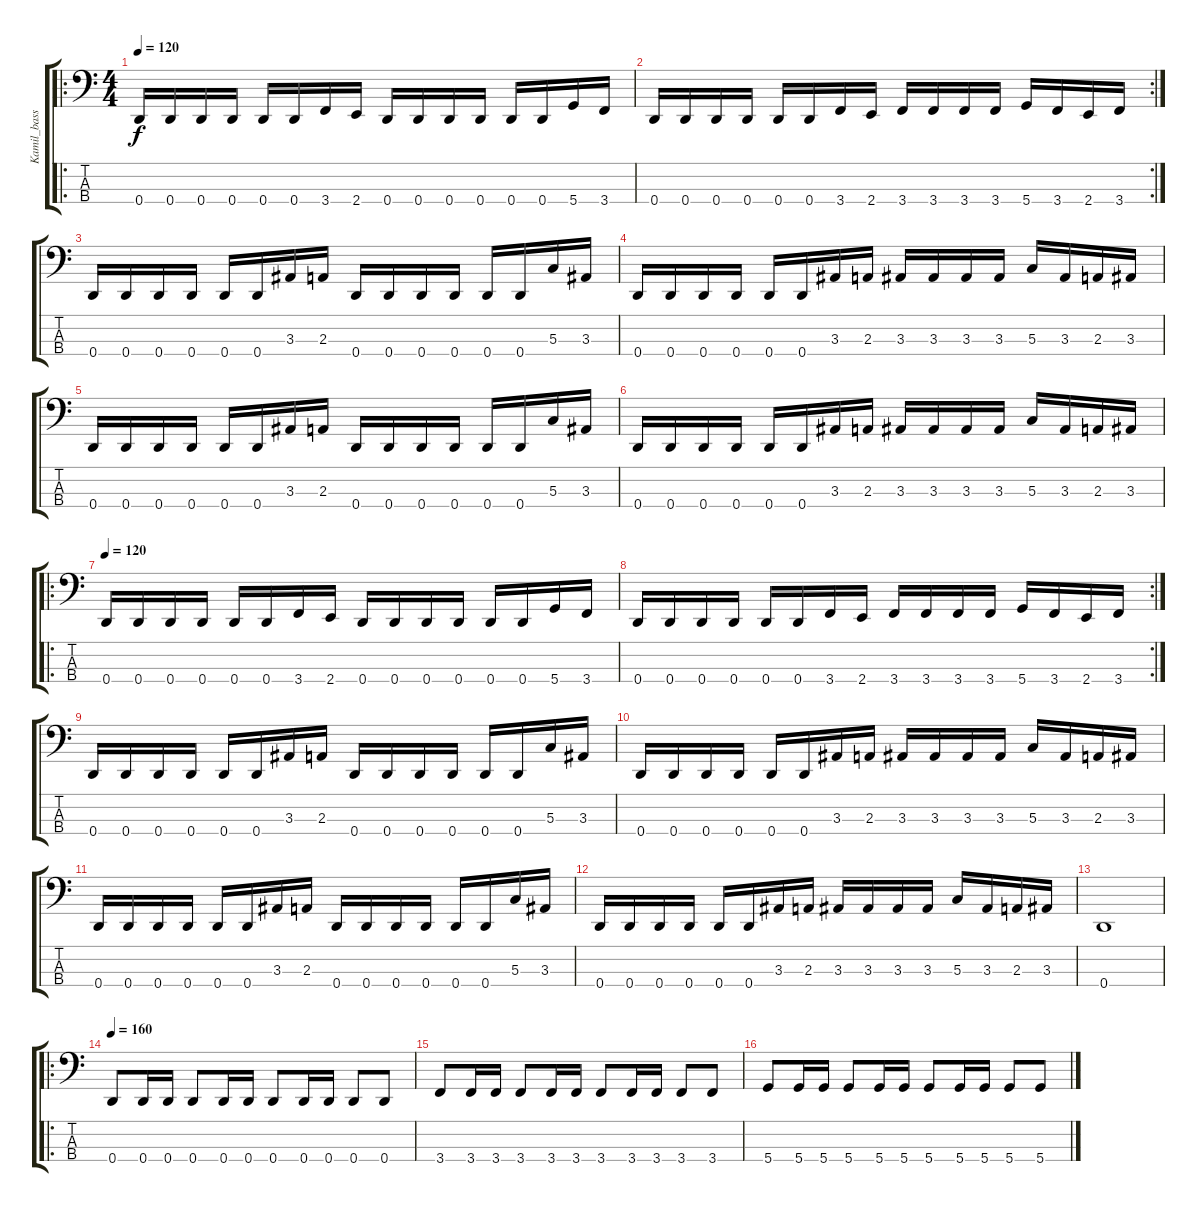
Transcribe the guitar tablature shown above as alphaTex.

\track ("Kamil_bass" "Kamil_bass") {instrument electricguitarjazz}
\staff {score tabs}
\tuning (F2 C2 G1 D1) {hide}
\ro
\ts (4 4)
\tempo 120
\clef f4
\ks c
0.4.16{dy f instrument electricguitarjazz} 0.4.16 0.4.16 0.4.16 0.4.16 0.4.16 3.4.16 2.4.16 0.4.16 0.4.16 0.4.16 0.4.16 0.4.16 0.4.16 5.4.16 3.4.16 |
\rc 2
0.4.16 0.4.16 0.4.16 0.4.16 0.4.16 0.4.16 3.4.16 2.4.16 3.4.16 3.4.16 3.4.16 3.4.16 5.4.16 3.4.16 2.4.16 3.4.16 |
0.4.16 0.4.16 0.4.16 0.4.16 0.4.16 0.4.16 3.3.16 2.3.16 0.4.16 0.4.16 0.4.16 0.4.16 0.4.16 0.4.16 5.3.16 3.3.16 |
0.4.16 0.4.16 0.4.16 0.4.16 0.4.16 0.4.16 3.3.16 2.3.16 3.3.16 3.3.16 3.3.16 3.3.16 5.3.16 3.3.16 2.3.16 3.3.16 |
0.4.16 0.4.16 0.4.16 0.4.16 0.4.16 0.4.16 3.3.16 2.3.16 0.4.16 0.4.16 0.4.16 0.4.16 0.4.16 0.4.16 5.3.16 3.3.16 |
0.4.16 0.4.16 0.4.16 0.4.16 0.4.16 0.4.16 3.3.16 2.3.16 3.3.16 3.3.16 3.3.16 3.3.16 5.3.16 3.3.16 2.3.16 3.3.16 |
\ro
\tempo 120
0.4.16 0.4.16 0.4.16 0.4.16 0.4.16 0.4.16 3.4.16 2.4.16 0.4.16 0.4.16 0.4.16 0.4.16 0.4.16 0.4.16 5.4.16 3.4.16 |
\rc 2
0.4.16 0.4.16 0.4.16 0.4.16 0.4.16 0.4.16 3.4.16 2.4.16 3.4.16 3.4.16 3.4.16 3.4.16 5.4.16 3.4.16 2.4.16 3.4.16 |
0.4.16 0.4.16 0.4.16 0.4.16 0.4.16 0.4.16 3.3.16 2.3.16 0.4.16 0.4.16 0.4.16 0.4.16 0.4.16 0.4.16 5.3.16 3.3.16 |
0.4.16 0.4.16 0.4.16 0.4.16 0.4.16 0.4.16 3.3.16 2.3.16 3.3.16 3.3.16 3.3.16 3.3.16 5.3.16 3.3.16 2.3.16 3.3.16 |
0.4.16 0.4.16 0.4.16 0.4.16 0.4.16 0.4.16 3.3.16 2.3.16 0.4.16 0.4.16 0.4.16 0.4.16 0.4.16 0.4.16 5.3.16 3.3.16 |
0.4.16 0.4.16 0.4.16 0.4.16 0.4.16 0.4.16 3.3.16 2.3.16 3.3.16 3.3.16 3.3.16 3.3.16 5.3.16 3.3.16 2.3.16 3.3.16 |
0.4.1 |
\ro
\tempo 160
0.4.8 0.4.16 0.4.16 0.4.8 0.4.16 0.4.16 0.4.8 0.4.16 0.4.16 0.4.8 0.4.8 |
3.4.8 3.4.16 3.4.16 3.4.8 3.4.16 3.4.16 3.4.8 3.4.16 3.4.16 3.4.8 3.4.8 |
5.4.8 5.4.16 5.4.16 5.4.8 5.4.16 5.4.16 5.4.8 5.4.16 5.4.16 5.4.8 5.4.8
